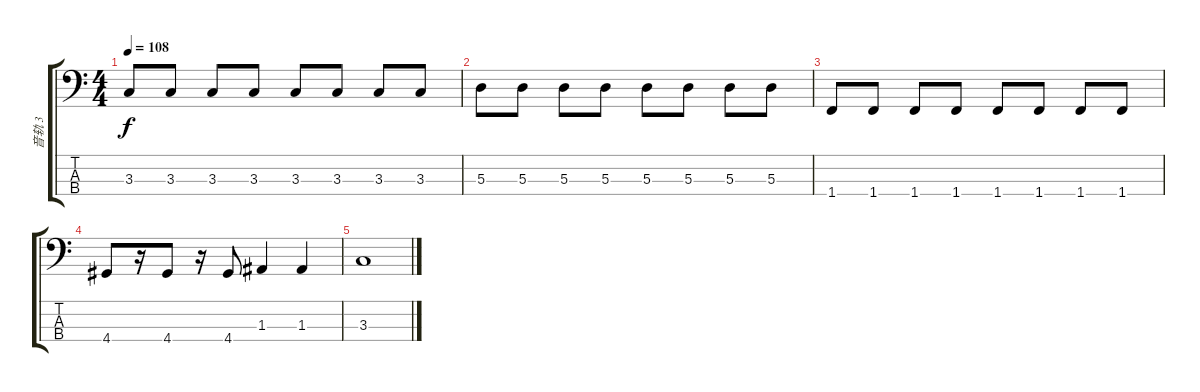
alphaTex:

\track ("音轨 3" "音轨 3") {instrument electricbassfinger}
\staff {score tabs}
\tuning (G2 D2 A1 E1) {hide}
\ts (4 4)
\tempo 108
\clef f4
\ks c
3.3.8{dy f} 3.3.8 3.3.8 3.3.8 3.3.8 3.3.8 3.3.8 3.3.8 |
5.3.8 5.3.8 5.3.8 5.3.8 5.3.8 5.3.8 5.3.8 5.3.8 |
1.4.8 1.4.8 1.4.8 1.4.8 1.4.8 1.4.8 1.4.8 1.4.8 |
4.4.8 r.16 4.4.8 r.16 4.4.8 1.3.4 1.3.4 |
3.3.1
